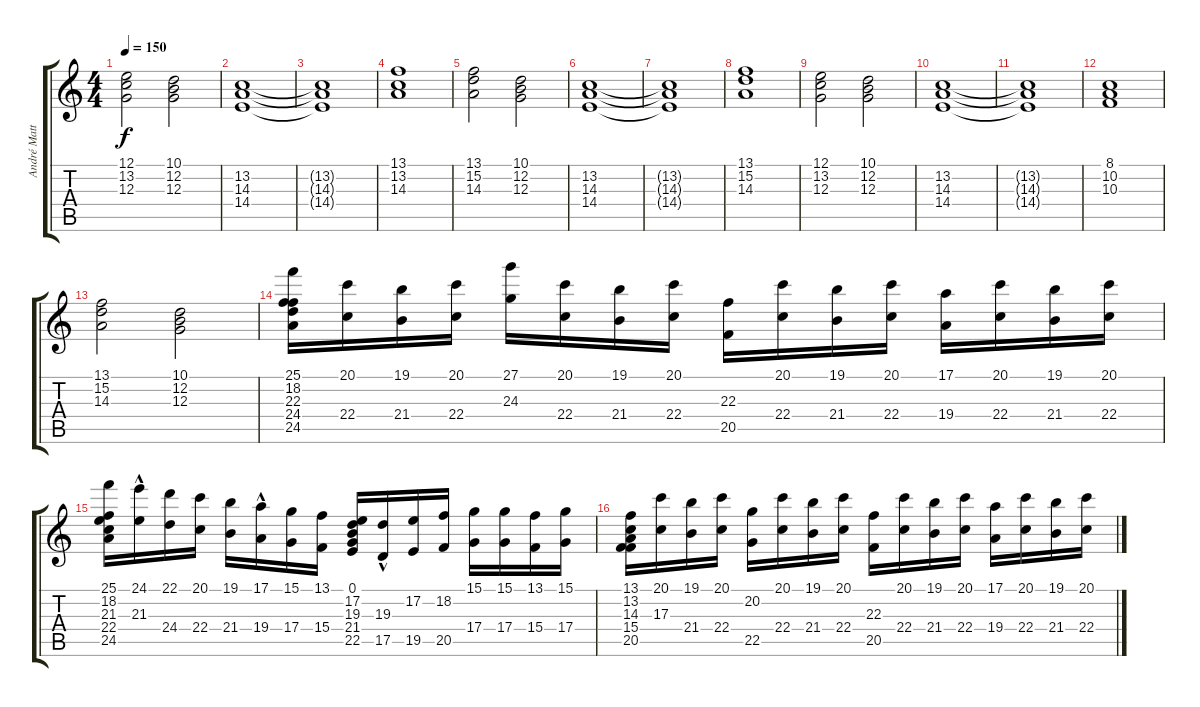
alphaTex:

\track ("André Mattos (Keyboards)" "André Matt") {instrument stringensemble1}
\staff {score tabs}
\tuning (E4 B3 G3 D3 A2 E2) {hide}
\ts (4 4)
\tempo 150
\clef g2
\ks c
(12.1 13.2 12.3).2{dy f} (10.1 12.2 12.3).2 |
(13.2 14.3 14.4).1 |
(13.2{t} 14.3{t} 14.4{t}).1 |
(13.1 13.2 14.3).1 |
(13.1 15.2 14.3).2 (10.1 12.2 12.3).2 |
(13.2 14.3 14.4).1 |
(13.2{t} 14.3{t} 14.4{t}).1 |
(13.1 15.2 14.3).1 |
(12.1 13.2 12.3).2 (10.1 12.2 12.3).2 |
(13.2 14.3 14.4).1 |
(13.2{t} 14.3{t} 14.4{t}).1 |
(8.1 10.2 10.3).1 |
(13.1 15.2 14.3).2 (10.1 12.2 12.3).2 |
(25.1 18.2 22.3 24.4 24.5).16 (20.1 22.4).16 (19.1 21.4).16 (20.1 22.4).16 (27.1 24.3).16 (20.1 22.4).16 (19.1 21.4).16 (20.1 22.4).16 (22.3 20.5).16 (20.1 22.4).16 (19.1 21.4).16 (20.1 22.4).16 (17.1 19.4).16 (20.1 22.4).16 (19.1 21.4).16 (20.1 22.4).16 |
(25.1 18.2 21.3 22.4 24.5).16 (24.1 21.3{hac}).16 (22.1 24.4).16 (20.1 22.4).16 (19.1 21.4).16 (17.1 19.4{hac}).16 (15.1 17.4).16 (13.1 15.4).16 (0.1 17.2 19.3 21.4 22.5).16 (19.3{hac} 17.5).16 (17.2 19.5).16 (18.2 20.5).16 (15.1 17.4).16 (15.1 17.4).16 (13.1 15.4).16 (15.1 17.4).16 |
(13.1 13.2 14.3 15.4 20.5).16 (20.1 17.3).16 (19.1 21.4).16 (20.1 22.4).16 (20.2 22.5).16 (20.1 22.4).16 (19.1 21.4).16 (20.1 22.4).16 (22.3 20.5).16 (20.1 22.4).16 (19.1 21.4).16 (20.1 22.4).16 (17.1 19.4).16 (20.1 22.4).16 (19.1 21.4).16 (20.1 22.4).16
